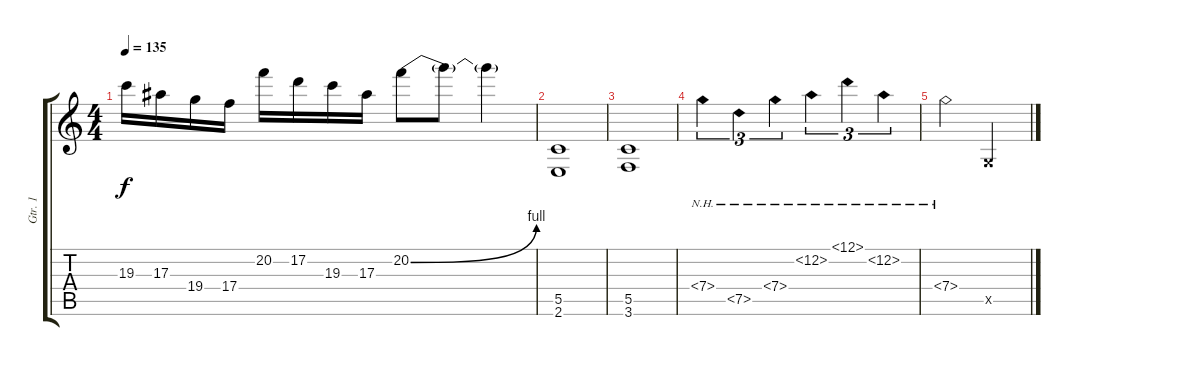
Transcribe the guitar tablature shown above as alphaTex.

\track ("Gtr. 1" "Gtr. 1") {instrument distortionguitar}
\staff {score tabs}
\tuning (D4 A3 F3 C3 G2 D2) {hide}
\ts (4 4)
\tempo 135
\clef g2
\ks c
19.3.16{dy f} 17.3.16 19.4.16 17.4.16 20.2.16 17.2.16 19.3.16 17.3.16 20.2{be (bend 0 0 60 4)}.8 20.2{t}.8 20.2{t}.4 |
(5.5 2.6).1 |
(5.5 3.6).1 |
7.4{nh}.4{tu (3 2)} 7.5{nh}.4{tu (3 2)} 7.4{nh}.4{tu (3 2)} 12.2{nh}.4{tu (3 2)} 12.1{nh}.4{tu (3 2)} 12.2{nh}.4{tu (3 2)} |
7.4{nh}.2 0.5{x}.2
